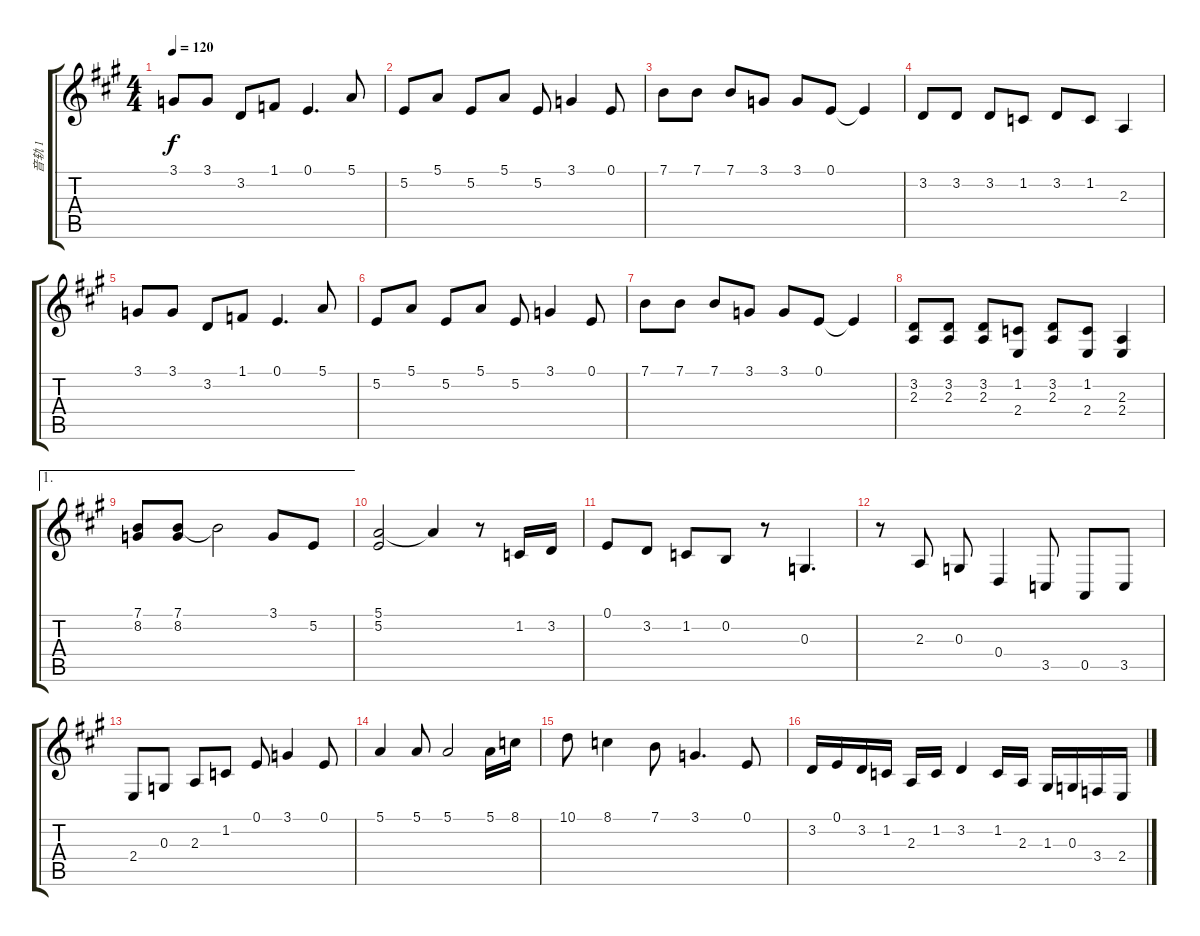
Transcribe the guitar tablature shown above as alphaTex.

\track ("音轨 1" "音轨 1") {instrument lead2sawtooth}
\staff {score tabs}
\tuning (E4 B3 G3 D3 A2 E2) {hide}
\ts (4 4)
\tempo 120
\clef g2
\ks a
3.1.8{dy f} 3.1.8 3.2.8 1.1.8 0.1.4{d} 5.1.8 |
5.2.8 5.1.8 5.2.8 5.1.8 5.2.8 3.1.4 0.1.8 |
7.1.8 7.1.8 7.1.8 3.1.8 3.1.8 0.1.8 0.1{t}.4 |
3.2.8 3.2.8 3.2.8 1.2.8 3.2.8 1.2.8 2.3.4 |
3.1.8 3.1.8 3.2.8 1.1.8 0.1.4{d} 5.1.8 |
5.2.8 5.1.8 5.2.8 5.1.8 5.2.8 3.1.4 0.1.8 |
7.1.8 7.1.8 7.1.8 3.1.8 3.1.8 0.1.8 0.1{t}.4 |
(3.2 2.3).8 (3.2 2.3).8 (3.2 2.3).8 (1.2 2.4).8 (3.2 2.3).8 (1.2 2.4).8 (2.3 2.4).4 |
\ae 1
(7.1 8.2).8 (7.1 8.2).8 7.1{t}.2 3.1.8 5.2.8 |
(5.1 5.2).2 5.1{t}.4 r.8 1.2.16 3.2.16 |
0.1.8 3.2.8 1.2.8 0.2.8 r.8 0.3.4{d} |
r.8 2.3.8 0.3.8 0.4.4 3.5.8 0.5.8 3.5.8 |
2.4.8 0.3.8 2.3.8 1.2.8 0.1.8 3.1.4 0.1.8 |
5.1.4 5.1.8 5.1.2 5.1.16 8.1.16 |
10.1.8 8.1.4 7.1.8 3.1.4{d} 0.1.8 |
3.2.16 0.1.16 3.2.16 1.2.16 2.3.16 1.2.16 3.2.4 1.2.16 2.3.16 1.3.16 0.3.16 3.4.16 2.4.16
